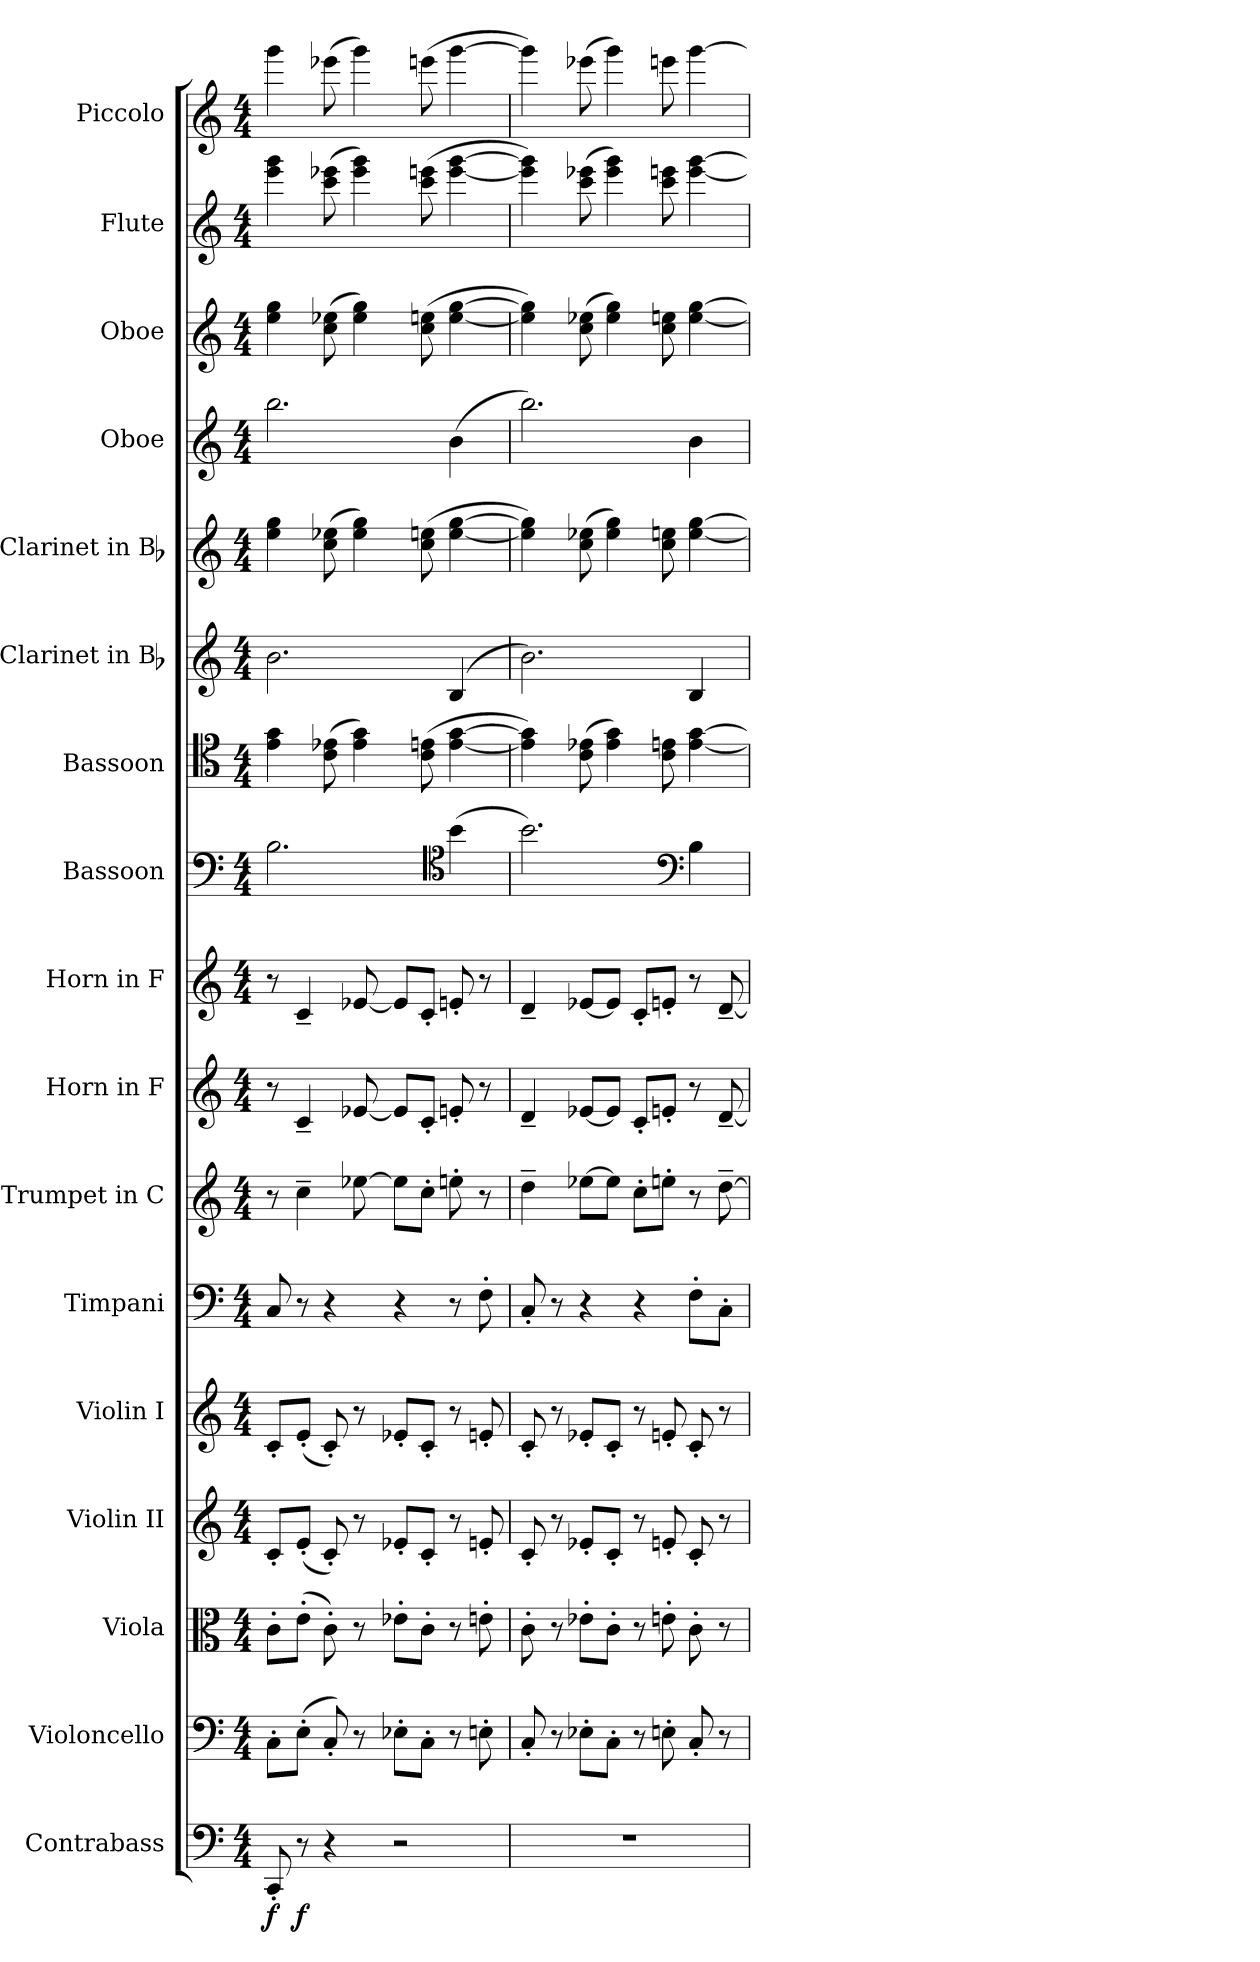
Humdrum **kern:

**kern	**dynam	**kern	**kern	**kern	**kern	**kern	**kern	**kern	**kern	**kern	**kern	**kern	**kern	**kern	**kern	**kern	**kern
*part17	*part17	*part16	*part15	*part14	*part13	*part12	*part11	*part10	*part9	*part8	*part7	*part6	*part5	*part4	*part3	*part2	*part1
*staff17	*staff17	*staff16	*staff15	*staff14	*staff13	*staff12	*staff11	*staff10	*staff9	*staff8	*staff7	*staff6	*staff5	*staff4	*staff3	*staff2	*staff1
*I"Contrabass	*	*I"Violoncello	*I"Viola	*I"Violin II	*I"Violin I	*I"Timpani	*I"Trumpet in C	*I"Horn in F	*I"Horn in F	*I"Bassoon	*I"Bassoon	*I"Clarinet in Bb	*I"Clarinet in Bb	*I"Oboe	*I"Oboe	*I"Flute	*I"Piccolo
*I'Cb.	*	*I'Vc.	*I'Vla.	*I'Vln. II	*I'Vln. I	*I'Timp.	*	*I'Hn.	*I'Hn.	*I'Bsn.	*I'Bsn.	*I'Cl.	*I'Cl.	*I'Ob.	*I'Ob.	*I'Fl.	*I'Picc.
*clefF4	*	*clefF4	*clefC3	*clefG2	*clefG2	*clefF4	*clefG2	*clefG2	*clefG2	*clefF4	*clefC4	*clefG2	*clefG2	*clefG2	*clefG2	*clefG2	*clefG2
*k[]	*	*k[]	*k[]	*k[]	*k[]	*	*k[]	*	*	*k[]	*k[]	*k[]	*k[]	*k[]	*k[]	*k[]	*k[]
*C:	*	*C:	*C:	*C:	*C:	*	*C:	*	*	*C:	*C:	*C:	*C:	*C:	*C:	*C:	*C:
*M4/4	*	*M4/4	*M4/4	*M4/4	*M4/4	*M4/4	*M4/4	*M4/4	*M4/4	*M4/4	*M4/4	*M4/4	*M4/4	*M4/4	*M4/4	*M4/4	*M4/4
=1	=1	=1	=1	=1	=1	=1	=1	=1	=1	=1	=1	=1	=1	=1	=1	=1	=1
8CC'	f	8C'L	8c'L	8c'L	8c'L	8C	8r	8r	8r	2.B	4e 4g	2.b	4ee 4gg	2.bb	4ee 4gg	4eee 4ggg	4ggg
8r	f	(8E'J	(8e'J	(8e'J	(8e'J	8r	4cc~	4c~	4c~	.	.	.	.	.	.	.	.
4r	.	8C')	8c')	8c')	8c')	4r	.	.	.	.	(8c 8e-X	.	(8cc 8ee-X	.	(8cc 8ee-X	(8ccc 8eee-X	(8eee-X
.	.	8r	8r	8r	8r	.	[8ee-X	[8e-X	[8e-X	.	4e- 4g)	.	4ee- 4gg)	.	4ee- 4gg)	4eee- 4ggg)	4ggg)
2r	.	8E-X'L	8e-X'L	8e-X'L	8e-X'L	4r	8ee-L]	8e-L]	8e-L]	.	.	.	.	.	.	.	.
.	.	8C'J	8c'J	8c'J	8c'J	.	8cc'J	8c'J	8c'J	.	(8c 8en	.	(8cc 8een	.	(8cc 8een	(8ccc 8eeen	(8eeen
*	*	*	*	*	*	*	*	*	*	*clefC4	*	*	*	*	*	*	*
.	.	8r	8r	8r	8r	8r	8een'	8en'	8en'	(4b	[4e [4g	(4B	[4ee [4gg	(4b	[4ee [4gg	[4eee [4ggg	[4ggg
.	.	8En'	8en'	8en'	8en'	8F'	8r	8r	8r	.	.	.	.	.	.	.	.
=2	=2	=2	=2	=2	=2	=2	=2	=2	=2	=2	=2	=2	=2	=2	=2	=2	=2
1r	.	8C'	8c'	8c'	8c'	8C'	4dd~	4d~	4d~	2.b)	4e] 4g])	2.b)	4ee] 4gg])	2.bb)	4ee] 4gg])	4eee] 4ggg])	4ggg])
.	.	8r	8r	8r	8r	8r	.	.	.	.	.	.	.	.	.	.	.
.	.	8E-X'L	8e-X'L	8e-X'L	8e-X'L	4r	[8ee-XL	[8e-XL	[8e-XL	.	(8c 8e-X	.	(8cc 8ee-X	.	(8cc 8ee-X	(8ccc 8eee-X	(8eee-X
.	.	8C'J	8c'J	8c'J	8c'J	.	8ee-J]	8e-J]	8e-J]	.	4e- 4g)	.	4ee- 4gg)	.	4ee- 4gg)	4eee- 4ggg)	4ggg)
.	.	8r	8r	8r	8r	4r	8cc'L	8c'L	8c'L	.	.	.	.	.	.	.	.
.	.	8En'	8en'	8en'	8en'	.	8een'J	8en'J	8en'J	.	8c 8en	.	8cc 8een	.	8cc 8een	8ccc 8eeen	8eeen
*	*	*	*	*	*	*	*	*	*	*clefF4	*	*	*	*	*	*	*
.	.	8C'	8c'	8c'	8c'	8F'L	8r	8r	8r	4B	[4e [4g	4B	[4ee [4gg	4b	[4ee [4gg	[4eee [4ggg	[4ggg
.	.	8r	8r	8r	8r	8C'J	[8dd~	[8d~	[8d~	.	.	.	.	.	.	.	.
=	=	=	=	=	=	=	=	=	=	=	=	=	=	=	=	=	=
*-	*-	*-	*-	*-	*-	*-	*-	*-	*-	*-	*-	*-	*-	*-	*-	*-	*-
